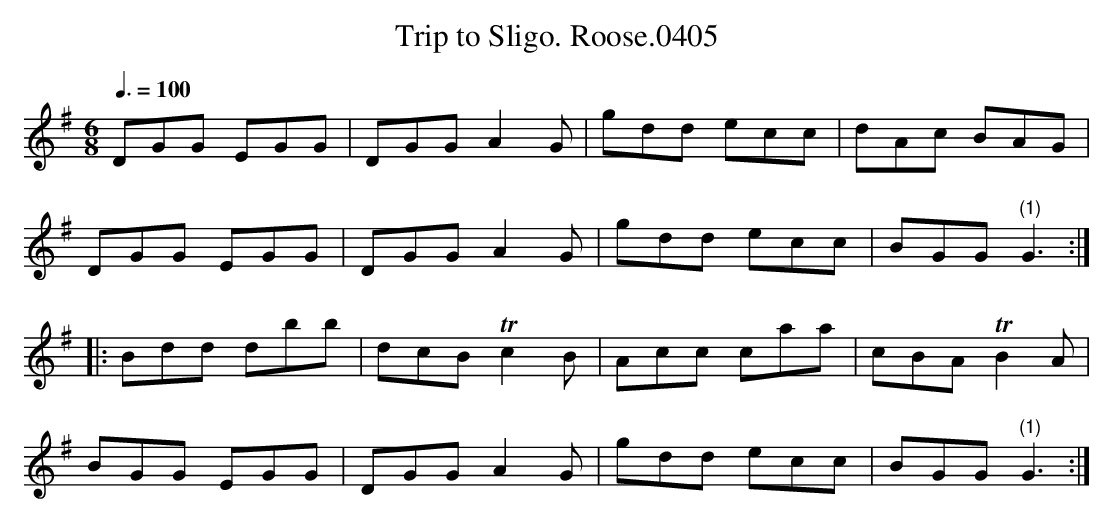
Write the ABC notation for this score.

X:1
T:Trip to Sligo. Roose.0405
M:6/8
L:1/8
Q:3/8=100
K:G
DGG EGG|DGG A2G|gdd ecc|dAc BAG|
DGG EGG|DGG A2G|gdd ecc|BGG "(1)"G3:|
|:Bdd dbb|dcB !trill!c2B|Acc caa|cBA !trill!B2A|
BGG EGG|DGG A2G|gdd ecc|BGG "(1)"G3:|
